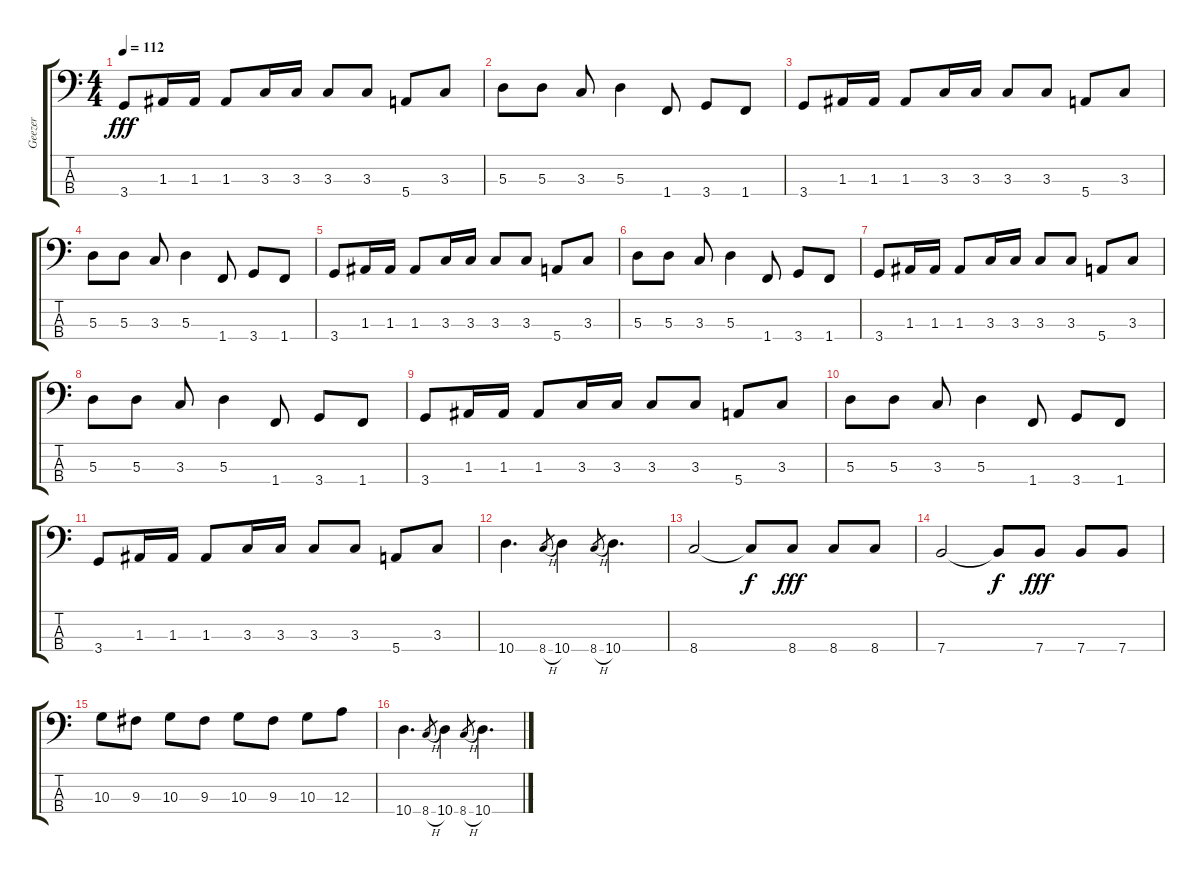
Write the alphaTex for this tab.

\track ("Geezer" "Geezer") {instrument electricbassfinger}
\staff {score tabs}
\tuning (G2 D2 A1 E1) {hide}
\ts (4 4)
\tempo 112
\clef f4
\ks c
3.4.8{dy fff} 1.3.16 1.3.16 1.3.8 3.3.16 3.3.16 3.3.8 3.3.8 5.4.8 3.3.8 |
5.3.8 5.3.8 3.3.8 5.3.4 1.4.8 3.4.8 1.4.8 |
3.4.8 1.3.16 1.3.16 1.3.8 3.3.16 3.3.16 3.3.8 3.3.8 5.4.8 3.3.8 |
5.3.8 5.3.8 3.3.8 5.3.4 1.4.8 3.4.8 1.4.8 |
3.4.8 1.3.16 1.3.16 1.3.8 3.3.16 3.3.16 3.3.8 3.3.8 5.4.8 3.3.8 |
5.3.8 5.3.8 3.3.8 5.3.4 1.4.8 3.4.8 1.4.8 |
3.4.8 1.3.16 1.3.16 1.3.8 3.3.16 3.3.16 3.3.8 3.3.8 5.4.8 3.3.8 |
5.3.8 5.3.8 3.3.8 5.3.4 1.4.8 3.4.8 1.4.8 |
3.4.8 1.3.16 1.3.16 1.3.8 3.3.16 3.3.16 3.3.8 3.3.8 5.4.8 3.3.8 |
5.3.8 5.3.8 3.3.8 5.3.4 1.4.8 3.4.8 1.4.8 |
3.4.8 1.3.16 1.3.16 1.3.8 3.3.16 3.3.16 3.3.8 3.3.8 5.4.8 3.3.8 |
10.4.4{d} 8.4{h}.8{gr} 10.4.4 8.4{h}.8{gr} 10.4.4{d} |
8.4.2 8.4{t}.8{dy f} 8.4.8{dy fff} 8.4.8 8.4.8 |
7.4.2 7.4{t}.8{dy f} 7.4.8{dy fff} 7.4.8 7.4.8 |
10.3.8 9.3.8 10.3.8 9.3.8 10.3.8 9.3.8 10.3.8 12.3.8 |
10.4.4{d} 8.4{h}.8{gr} 10.4.4 8.4{h}.8{gr} 10.4.4{d}
